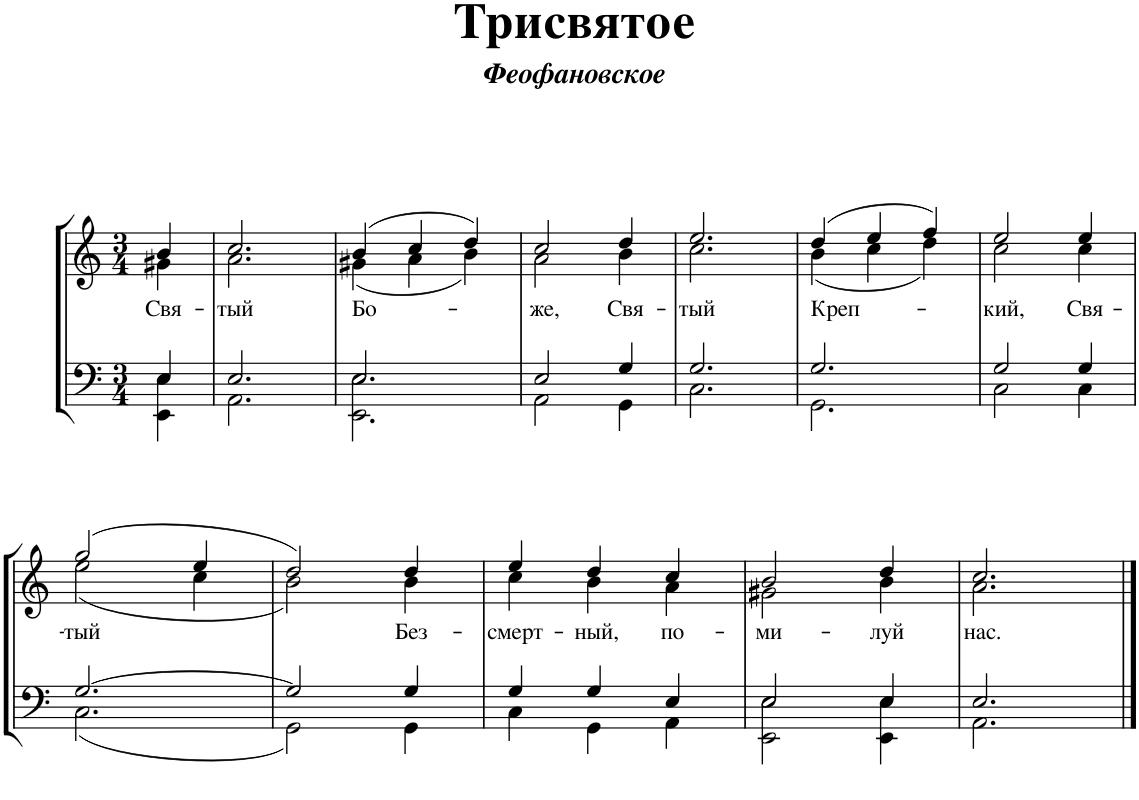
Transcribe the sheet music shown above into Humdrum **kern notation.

**kern	**kern	**text
*part1	*part1	*part1
*staff2	*staff1	*staff1
*I"Piano	*	*
*I'Pno.	*	*
*clefF4	*clefG2	*
*k[]	*k[]	*
*M3/4	*M3/4	*
=1	=1	=1
*^	*^	*
*	*^	*	*	*
!	!	!	!	!	!LO:LY:b
4ryy	4E/	4EE\ 4E\	4b/	4g#X\	Свя-
=2	=2	=2	=2	=2	=2
!	!	!	!	!	!LO:LY:b
2.ryy	2.E/	2.AA\	2.cc/	2.a\	-тый
=3	=3	=3	=3	=3	=3
!	!	!	!	!	!LO:LY:b
2.ryy	2.E/	2.EE\ 2.E\	(4b/	(4g#X\	Бо-
.	.	.	4cc/	4a\	.
.	.	.	4dd/)	4b\)	.
=4	=4	=4	=4	=4	=4
!	!	!	!	!	!LO:LY:b
2.ryy	2E/	2AA\	2cc/	2a\	-же,
!	!	!	!	!	!LO:LY:b
.	4G/	4GG\	4dd/	4b\	Свя-
=5	=5	=5	=5	=5	=5
!	!	!	!	!	!LO:LY:b
2.ryy	2.G/	2.C\	2.ee/	2.cc\	-тый
=6	=6	=6	=6	=6	=6
!	!	!	!	!	!LO:LY:b
2.ryy	2.G/	2.GG\	(4dd/	(4b\	Креп-
.	.	.	4ee/	4cc\	.
.	.	.	4ff/)	4dd\)	.
=7	=7	=7	=7	=7	=7
!	!	!	!	!	!LO:LY:b
2.ryy	2G/	2C\	2ee/	2cc\	-кий,
!	!	!	!	!	!LO:LY:b
.	4G/	4C\	4ee/	4cc\	Свя-
!!LO:LB:g=z	!!
=8	=8	=8	=8	=8	=8
!	!	!	!	!	!LO:LY:b
2.ryy	[2.G/	2.C\	(2gg/	(2ee\	-тый
.	.	.	4ee/	4cc\	.
=9	=9	=9	=9	=9	=9
2.ryy	2G/]	2GG\	2dd/)	2b\)	.
!	!	!	!	!	!LO:LY:b
.	4G/	4GG\	4dd/	4b\	Без-
=10	=10	=10	=10	=10	=10
!	!	!	!	!	!LO:LY:b
2.ryy	4G/	4C\	4ee/	4cc\	-смерт-
!	!	!	!	!	!LO:LY:b
.	4G/	4GG\	4dd/	4b\	-ный,
!	!	!	!	!	!LO:LY:b
.	4E/	4AA\	4cc/	4a\	по-
=11	=11	=11	=11	=11	=11
!	!	!	!	!	!LO:LY:b
2.ryy	2E/	2EE\ 2E\	2b/	2g#X\	-ми-
!	!	!	!	!	!LO:LY:b
.	4E/	4EE\ 4E\	4dd/	4b\	-луй
=12	=12	=12	=12	=12	=12
!	!	!	!	!	!LO:LY:b
2.ryy	2.E/	2.AA\	2.cc/	2.a\	нас.
*v	*v	*v	*	*	*
*	*v	*v	*
==	==	==
*-	*-	*-
